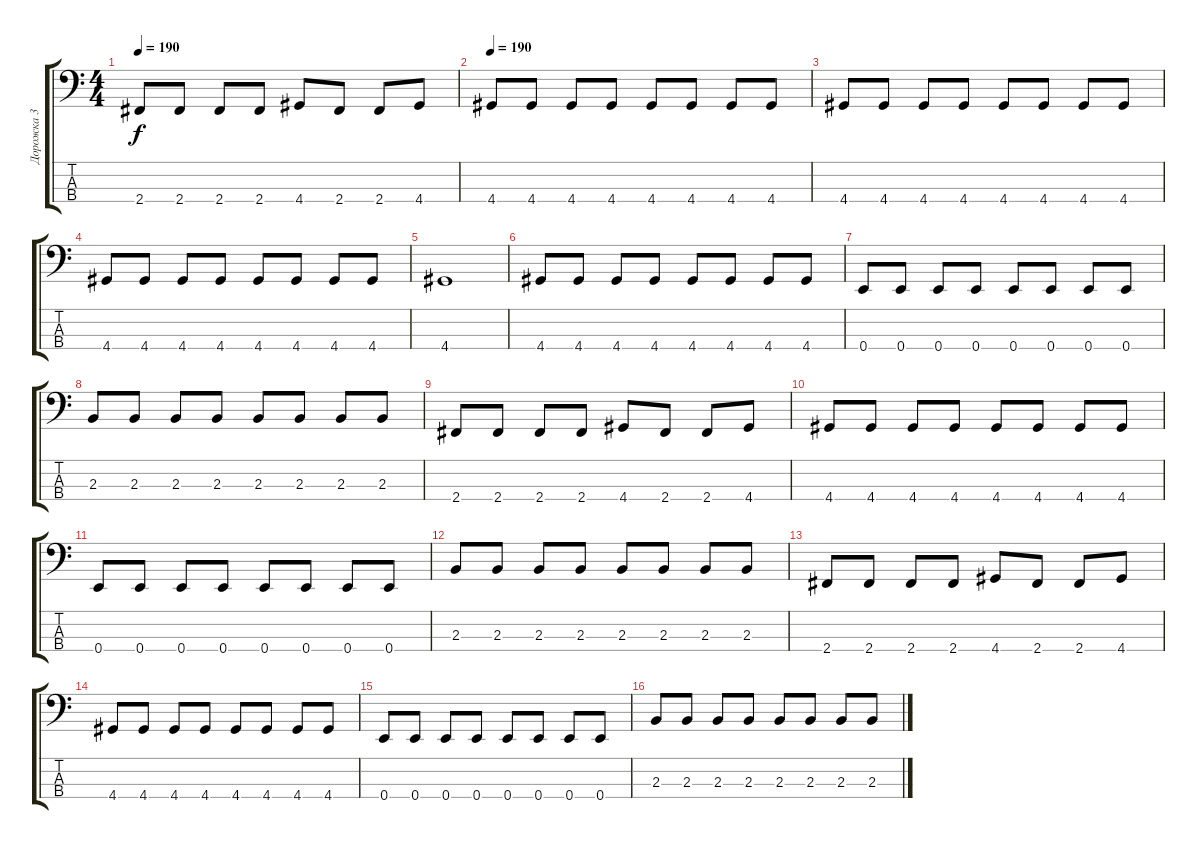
\track ("Дорожка 3" "Дорожка 3") {instrument electricbasspick}
\staff {score tabs}
\tuning (G2 D2 A1 E1) {hide}
\ts (4 4)
\tempo 190
\clef f4
\ks c
2.4.8{dy f} 2.4.8 2.4.8 2.4.8 4.4.8 2.4.8 2.4.8 4.4.8 |
\tempo 190
4.4.8 4.4.8 4.4.8 4.4.8 4.4.8 4.4.8 4.4.8 4.4.8 |
4.4.8 4.4.8 4.4.8 4.4.8 4.4.8 4.4.8 4.4.8 4.4.8 |
4.4.8 4.4.8 4.4.8 4.4.8 4.4.8 4.4.8 4.4.8 4.4.8 |
4.4.1 |
4.4.8 4.4.8 4.4.8 4.4.8 4.4.8 4.4.8 4.4.8 4.4.8 |
0.4.8 0.4.8 0.4.8 0.4.8 0.4.8 0.4.8 0.4.8 0.4.8 |
2.3.8 2.3.8 2.3.8 2.3.8 2.3.8 2.3.8 2.3.8 2.3.8 |
2.4.8 2.4.8 2.4.8 2.4.8 4.4.8 2.4.8 2.4.8 4.4.8 |
4.4.8 4.4.8 4.4.8 4.4.8 4.4.8 4.4.8 4.4.8 4.4.8 |
0.4.8 0.4.8 0.4.8 0.4.8 0.4.8 0.4.8 0.4.8 0.4.8 |
2.3.8 2.3.8 2.3.8 2.3.8 2.3.8 2.3.8 2.3.8 2.3.8 |
2.4.8 2.4.8 2.4.8 2.4.8 4.4.8 2.4.8 2.4.8 4.4.8 |
4.4.8 4.4.8 4.4.8 4.4.8 4.4.8 4.4.8 4.4.8 4.4.8 |
0.4.8 0.4.8 0.4.8 0.4.8 0.4.8 0.4.8 0.4.8 0.4.8 |
2.3.8 2.3.8 2.3.8 2.3.8 2.3.8 2.3.8 2.3.8 2.3.8
